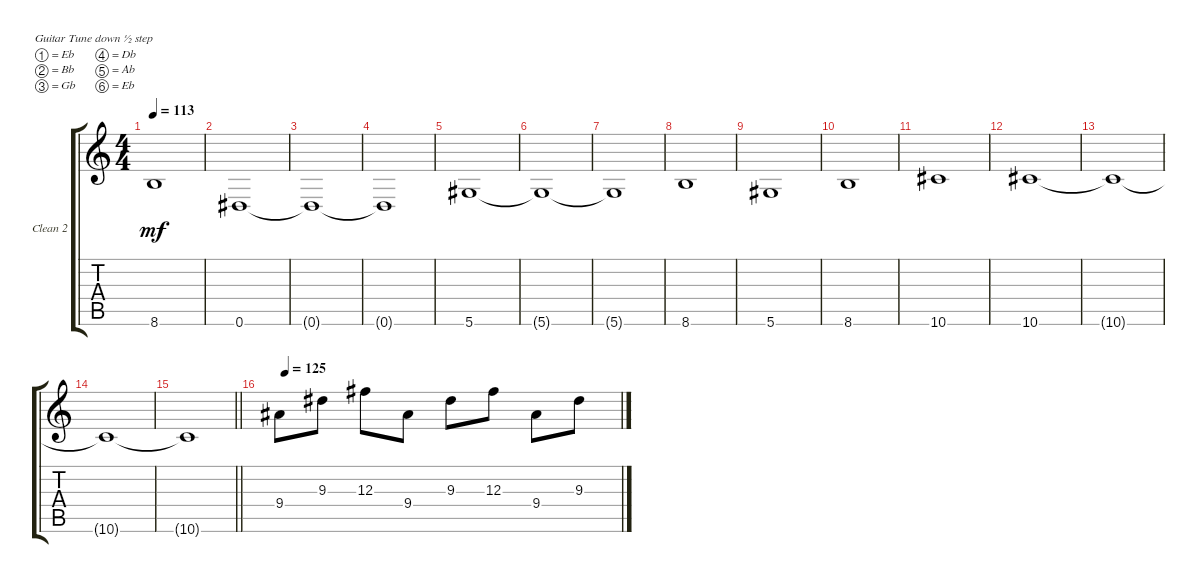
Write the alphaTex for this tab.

\defaultSystemsLayout 4
\bracketExtendMode groupsimilarinstruments
\firstSystemTrackNameOrientation horizontal
\otherSystemsTrackNameOrientation horizontal
\chordDiagramsInScore
\track ("Clean II" "Clean 2") {instrument electricguitarclean}
\staff {score tabs}
\tuning (Eb4 Bb3 Gb3 Db3 Ab2 Eb2)
\ts (4 4)
\tempo 113
\clef g2
\ks c
8.6.1{dy mf} |
0.6.1 |
0.6{t}.1 |
0.6{t}.1 |
5.6.1 |
5.6{t}.1 |
5.6{t}.1 |
8.6.1 |
5.6.1 |
8.6.1 |
10.6.1 |
10.6.1 |
10.6{t}.1 |
10.6{t}.1 |
\barLineRight lightlight
10.6{t}.1 |
\tempo (125 0.0192308)
9.4.8 9.3.8 12.3.8 9.4.8 9.3.8 12.3.8 9.4.8 9.3.8
